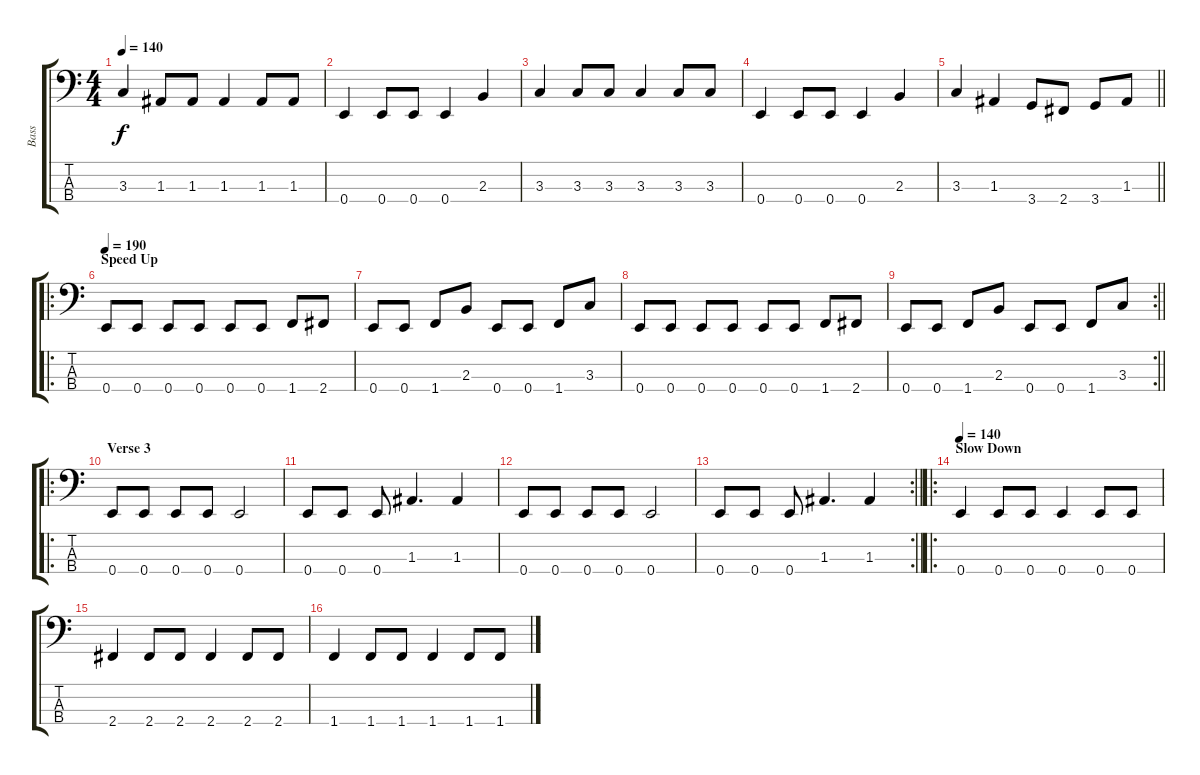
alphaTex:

\track ("Bass" "Bass") {instrument electricbassfinger}
\staff {score tabs}
\tuning (G2 D2 A1 E1) {hide}
\ts (4 4)
\tempo 140
\clef f4
\ks c
3.3.4{dy f} 1.3.8 1.3.8 1.3.4 1.3.8 1.3.8 |
0.4.4 0.4.8 0.4.8 0.4.4 2.3.4 |
3.3.4 3.3.8 3.3.8 3.3.4 3.3.8 3.3.8 |
0.4.4 0.4.8 0.4.8 0.4.4 2.3.4 |
\barLineRight lightlight
3.3.4 1.3.4 3.4.8 2.4.8 3.4.8 1.3.8 |
\ro
\section ("" "Speed Up")
\tempo 190
0.4.8 0.4.8 0.4.8 0.4.8 0.4.8 0.4.8 1.4.8 2.4.8 |
0.4.8 0.4.8 1.4.8 2.3.8 0.4.8 0.4.8 1.4.8 3.3.8 |
0.4.8 0.4.8 0.4.8 0.4.8 0.4.8 0.4.8 1.4.8 2.4.8 |
\rc 2
\barLineRight lightlight
0.4.8 0.4.8 1.4.8 2.3.8 0.4.8 0.4.8 1.4.8 3.3.8 |
\ro
\section ("" "Verse 3")
0.4.8 0.4.8 0.4.8 0.4.8 0.4.2 |
0.4.8 0.4.8 0.4.8 1.3.4{d} 1.3.4 |
0.4.8 0.4.8 0.4.8 0.4.8 0.4.2 |
\rc 2
\barLineRight lightlight
0.4.8 0.4.8 0.4.8 1.3.4{d} 1.3.4 |
\ro
\section ("" "Slow Down")
\tempo 140
0.4.4 0.4.8 0.4.8 0.4.4 0.4.8 0.4.8 |
2.4.4 2.4.8 2.4.8 2.4.4 2.4.8 2.4.8 |
1.4.4 1.4.8 1.4.8 1.4.4 1.4.8 1.4.8
